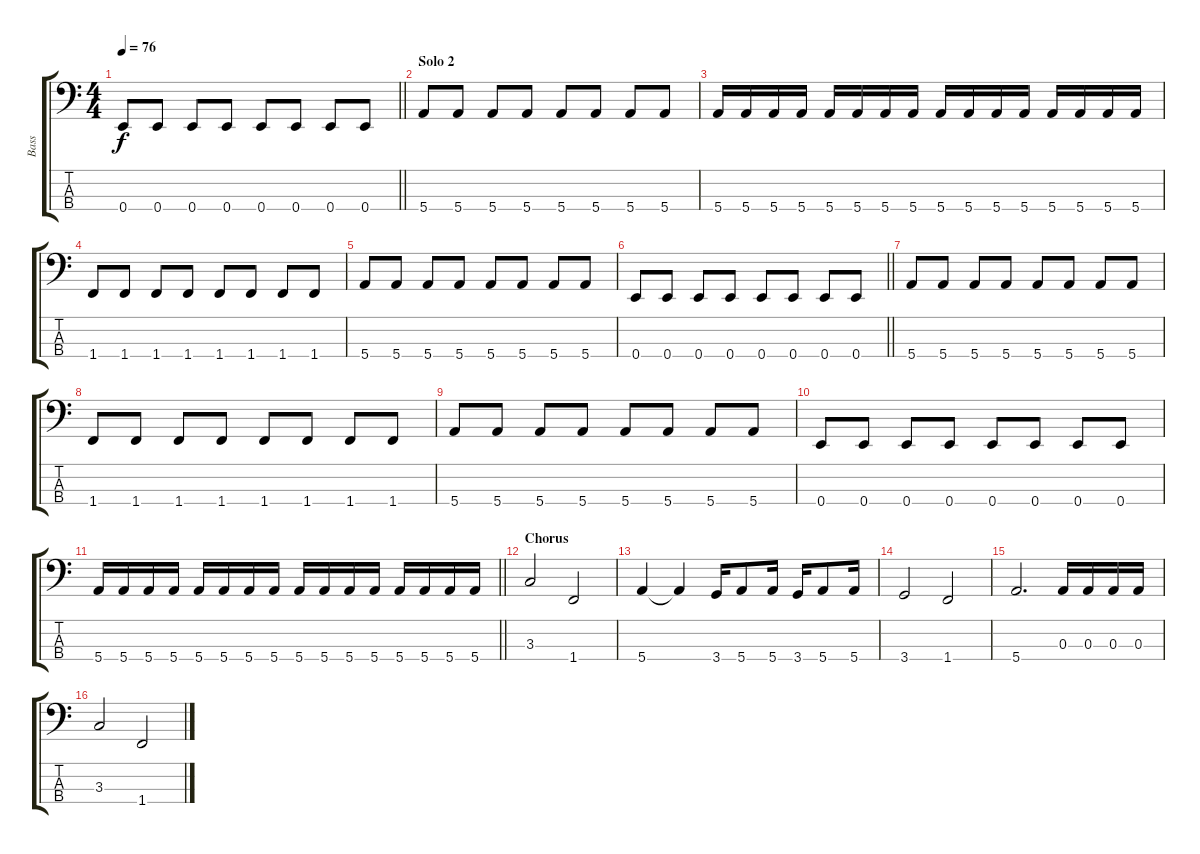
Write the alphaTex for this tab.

\track ("Bass" "Bass") {instrument electricbassfinger}
\staff {score tabs}
\tuning (G2 D2 A1 E1) {hide}
\ts (4 4)
\tempo 76
\clef f4
\barLineRight lightlight
\ks c
0.4.8{dy f} 0.4.8 0.4.8 0.4.8 0.4.8 0.4.8 0.4.8 0.4.8 |
\section ("" "Solo 2")
5.4.8 5.4.8 5.4.8 5.4.8 5.4.8 5.4.8 5.4.8 5.4.8 |
5.4.16 5.4.16 5.4.16 5.4.16 5.4.16 5.4.16 5.4.16 5.4.16 5.4.16 5.4.16 5.4.16 5.4.16 5.4.16 5.4.16 5.4.16 5.4.16 |
1.4.8 1.4.8 1.4.8 1.4.8 1.4.8 1.4.8 1.4.8 1.4.8 |
5.4.8 5.4.8 5.4.8 5.4.8 5.4.8 5.4.8 5.4.8 5.4.8 |
\barLineRight lightlight
0.4.8 0.4.8 0.4.8 0.4.8 0.4.8 0.4.8 0.4.8 0.4.8 |
5.4.8 5.4.8 5.4.8 5.4.8 5.4.8 5.4.8 5.4.8 5.4.8 |
1.4.8 1.4.8 1.4.8 1.4.8 1.4.8 1.4.8 1.4.8 1.4.8 |
5.4.8 5.4.8 5.4.8 5.4.8 5.4.8 5.4.8 5.4.8 5.4.8 |
0.4.8 0.4.8 0.4.8 0.4.8 0.4.8 0.4.8 0.4.8 0.4.8 |
\barLineRight lightlight
5.4.16 5.4.16 5.4.16 5.4.16 5.4.16 5.4.16 5.4.16 5.4.16 5.4.16 5.4.16 5.4.16 5.4.16 5.4.16 5.4.16 5.4.16 5.4.16 |
\section ("" "Chorus")
3.3.2 1.4.2 |
5.4.4 5.4{t}.4 3.4.16 5.4.8 5.4.16 3.4.16 5.4.8 5.4.16 |
3.4.2 1.4.2 |
5.4.2{d} 0.3.16 0.3.16 0.3.16 0.3.16 |
3.3.2 1.4.2
